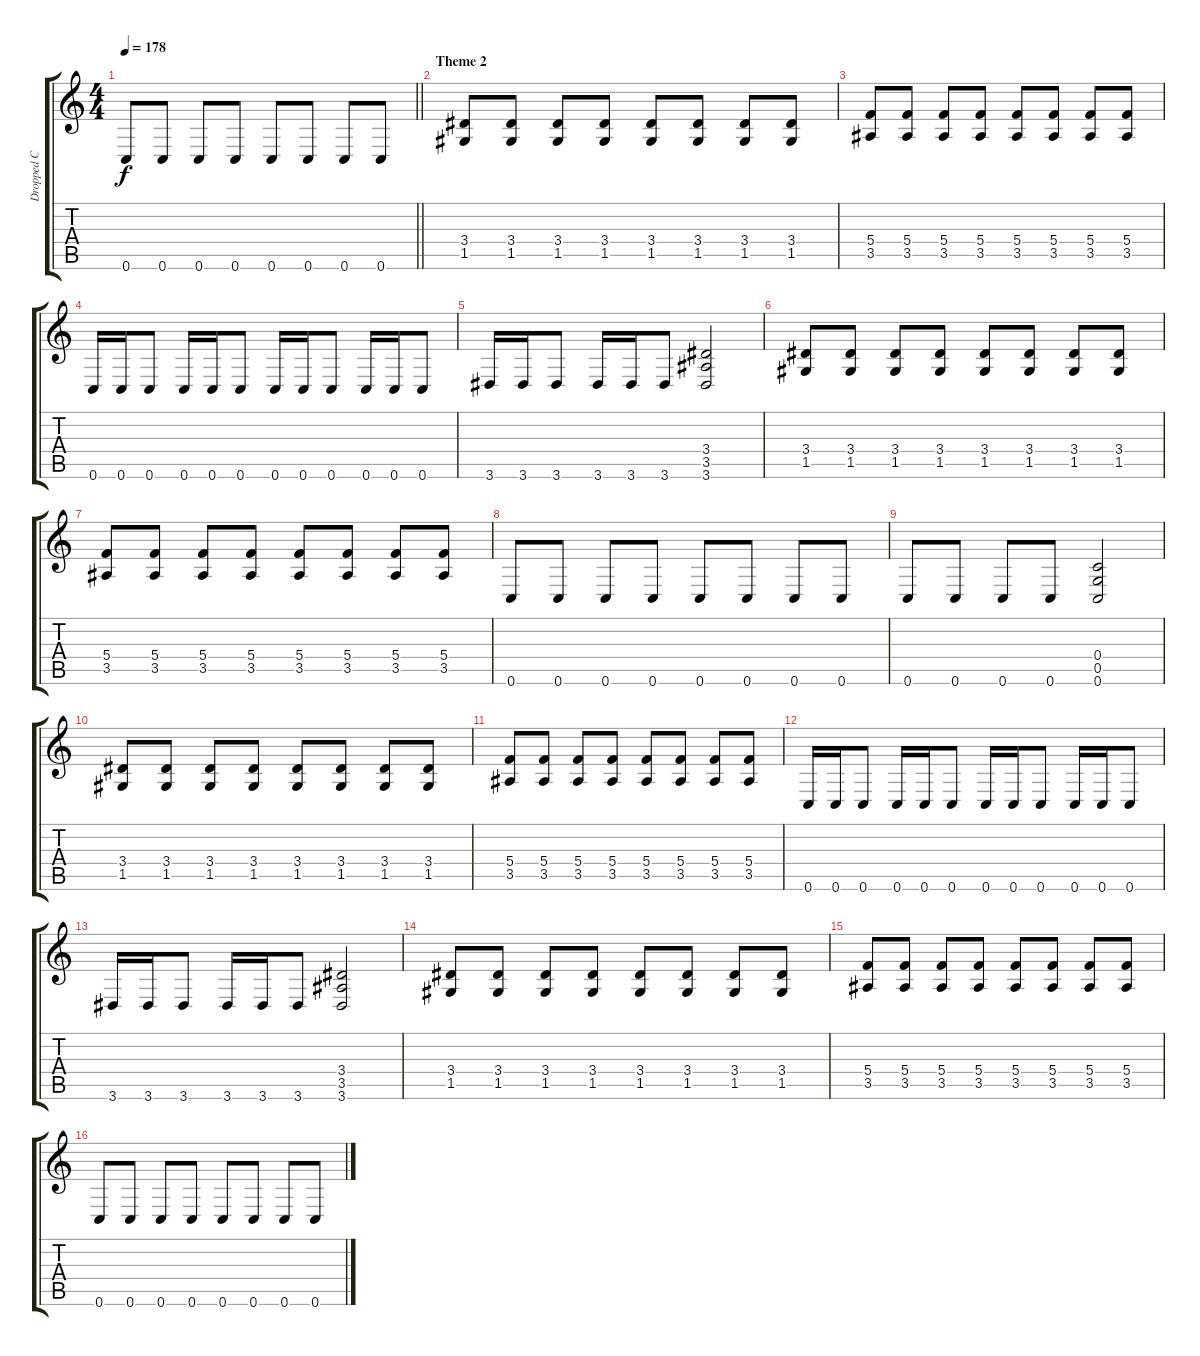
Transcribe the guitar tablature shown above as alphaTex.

\track ("Dropped C" "Dropped C") {instrument overdrivenguitar}
\staff {score tabs}
\tuning (D4 A3 F3 C3 G2 C2) {hide}
\ts (4 4)
\tempo 178
\clef g2
\barLineRight lightlight
\ks c
0.6.8{dy f} 0.6.8 0.6.8 0.6.8 0.6.8 0.6.8 0.6.8 0.6.8 |
\section ("" "Theme 2")
(3.4 1.5).8 (3.4 1.5).8 (3.4 1.5).8 (3.4 1.5).8 (3.4 1.5).8 (3.4 1.5).8 (3.4 1.5).8 (3.4 1.5).8 |
(5.4 3.5).8 (5.4 3.5).8 (5.4 3.5).8 (5.4 3.5).8 (5.4 3.5).8 (5.4 3.5).8 (5.4 3.5).8 (5.4 3.5).8 |
0.6.16 0.6.16 0.6.8 0.6.16 0.6.16 0.6.8 0.6.16 0.6.16 0.6.8 0.6.16 0.6.16 0.6.8 |
3.6.16 3.6.16 3.6.8 3.6.16 3.6.16 3.6.8 (3.4 3.5 3.6).2 |
(3.4 1.5).8 (3.4 1.5).8 (3.4 1.5).8 (3.4 1.5).8 (3.4 1.5).8 (3.4 1.5).8 (3.4 1.5).8 (3.4 1.5).8 |
(5.4 3.5).8 (5.4 3.5).8 (5.4 3.5).8 (5.4 3.5).8 (5.4 3.5).8 (5.4 3.5).8 (5.4 3.5).8 (5.4 3.5).8 |
0.6.8 0.6.8 0.6.8 0.6.8 0.6.8 0.6.8 0.6.8 0.6.8 |
0.6.8 0.6.8 0.6.8 0.6.8 (0.4 0.5 0.6).2 |
(3.4 1.5).8 (3.4 1.5).8 (3.4 1.5).8 (3.4 1.5).8 (3.4 1.5).8 (3.4 1.5).8 (3.4 1.5).8 (3.4 1.5).8 |
(5.4 3.5).8 (5.4 3.5).8 (5.4 3.5).8 (5.4 3.5).8 (5.4 3.5).8 (5.4 3.5).8 (5.4 3.5).8 (5.4 3.5).8 |
0.6.16 0.6.16 0.6.8 0.6.16 0.6.16 0.6.8 0.6.16 0.6.16 0.6.8 0.6.16 0.6.16 0.6.8 |
3.6.16 3.6.16 3.6.8 3.6.16 3.6.16 3.6.8 (3.4 3.5 3.6).2 |
(3.4 1.5).8 (3.4 1.5).8 (3.4 1.5).8 (3.4 1.5).8 (3.4 1.5).8 (3.4 1.5).8 (3.4 1.5).8 (3.4 1.5).8 |
(5.4 3.5).8 (5.4 3.5).8 (5.4 3.5).8 (5.4 3.5).8 (5.4 3.5).8 (5.4 3.5).8 (5.4 3.5).8 (5.4 3.5).8 |
0.6.8 0.6.8 0.6.8 0.6.8 0.6.8 0.6.8 0.6.8 0.6.8
